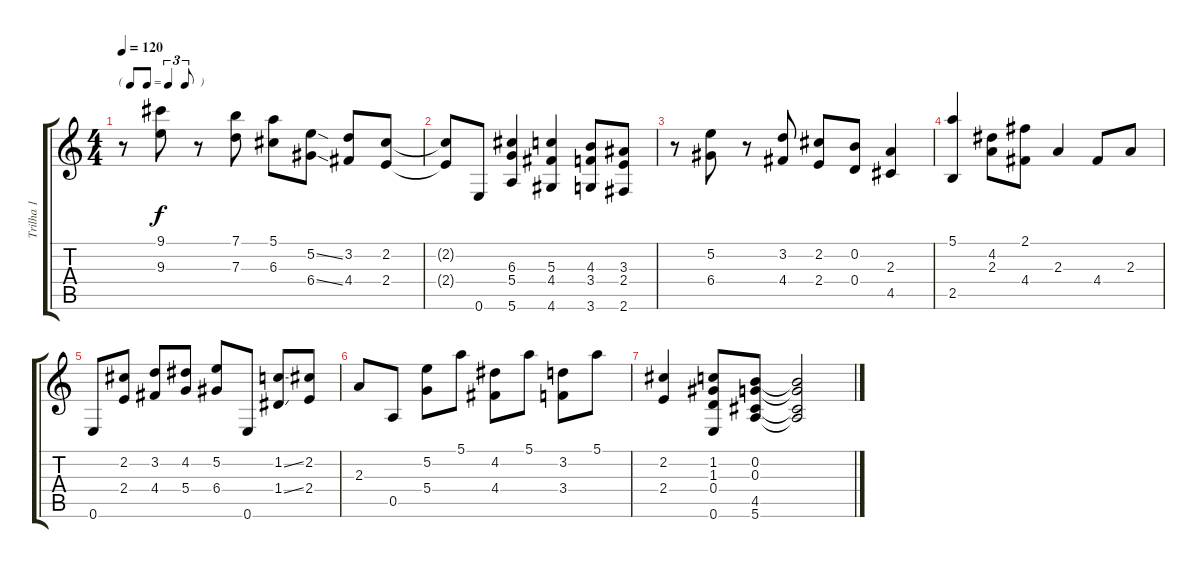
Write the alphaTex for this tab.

\track ("Trilha 1" "Trilha 1") {instrument acousticguitarsteel}
\staff {score tabs}
\tuning (E4 B3 G3 D3 A2 E2) {hide}
\ts (4 4)
\tf triplet8th
\tempo 120
\clef g2
\ks c
r.8{dy f} (9.1 9.3).8 r.8 (7.1 7.3).8 (5.1 6.3).8 (5.2{ss} 6.4{ss}).8 (3.2 4.4).8 (2.2 2.4).8 |
(2.2{t} 2.4{t}).8 0.6.8 (6.3 5.4 5.6).4 (5.3 4.4 4.6).4 (4.3 3.4 3.6).8 (3.3 2.4 2.6).8 |
r.8 (5.2 6.4).8 r.8 (3.2 4.4).8 (2.2 2.4).8 (0.2 0.4).8 (2.3 4.5).4 |
(5.1 2.5).4 (4.2 2.3).8 (2.1 4.4).8 2.3.4 4.4.8 2.3.8 |
0.6.8 (2.2 2.4).8 (3.2 4.4).8 (4.2 5.4).8 (5.2 6.4).8 0.6.8 (1.2{ss} 1.4{ss}).8 (2.2 2.4).8 |
2.3.8 0.5.8 (5.2 5.4).8 5.1.8 (4.2 4.4).8 5.1.8 (3.2 3.4).8 5.1.8 |
(2.2 2.4).4 (1.2 1.3 0.4 0.6).8 (0.2 0.3 4.5 5.6).8 (0.2{t} 0.3{t} 4.5{t} 5.6{t}).2
